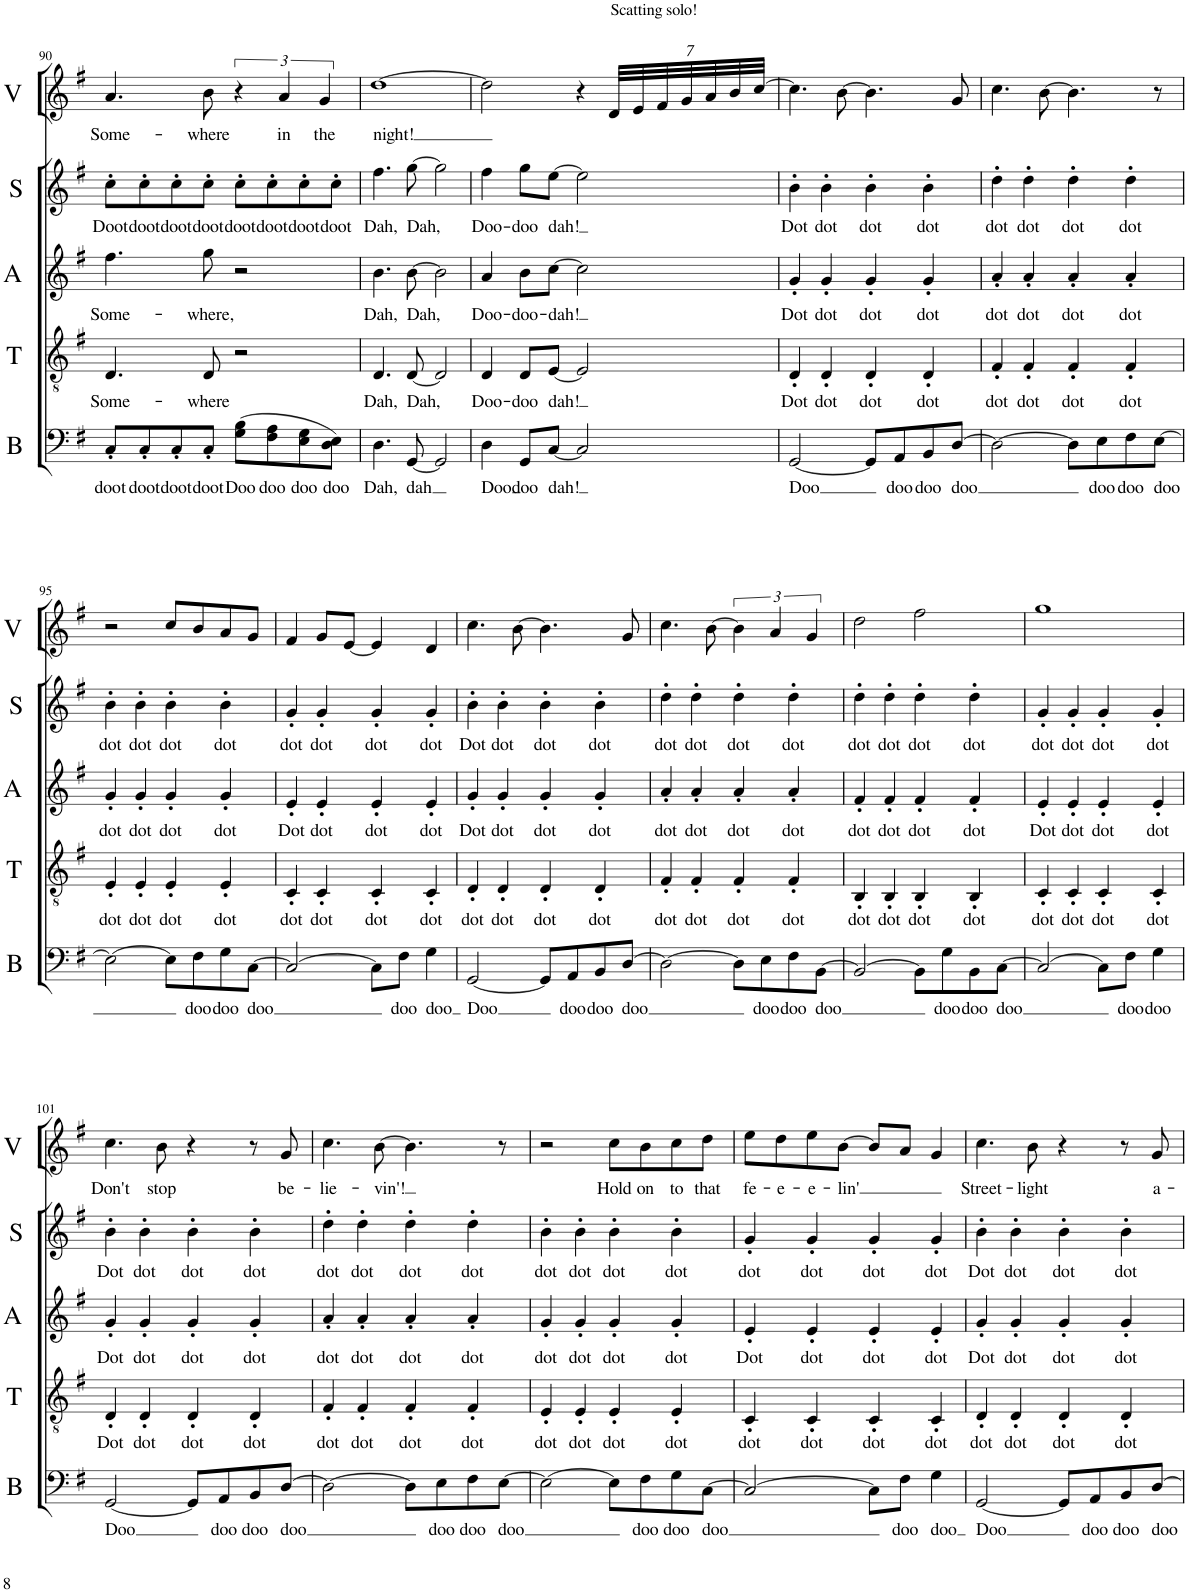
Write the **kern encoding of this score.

**kern	**text	**kern	**text	**kern	**text	**kern	**text	**kern	**text
*part5	*part5	*part4	*part4	*part3	*part3	*part2	*part2	*part1	*part1
*staff5	*staff5	*staff4	*staff4	*staff3	*staff3	*staff2	*staff2	*staff1	*staff1
*I"Bass	*	*I"Tenor	*	*I"Alto	*	*I"Soprano	*	*I"Soloist (Various)	*
*I'B	*	*I'T	*	*I'A	*	*I'S	*	*I'V	*
!!LO:PB:g=z
*clefF4	*	*clefGv2	*	*clefG2	*	*clefG2	*	*clefG2	*
*k[f#]	*	*k[f#]	*	*k[f#]	*	*k[f#]	*	*k[f#]	*
*M4/4	*	*M4/4	*	*M4/4	*	*M4/4	*	*M4/4	*
=90	=90	=90	=90	=90	=90	=90	=90	=90	=90
!	!LO:LY:b	!	!LO:LY:b	!	!LO:LY:b	!	!LO:LY:b	!	!LO:LY:b
8C'/L	doot	4.D/	Some-	4.ff#\	Some-	8cc'\L	Doot	4.a/	Some-
!	!LO:LY:b	!	!	!	!	!	!LO:LY:b	!	!
8C'/	doot	.	.	.	.	8cc'\	doot	.	.
!	!LO:LY:b	!	!	!	!	!	!LO:LY:b	!	!
8C'/	doot	.	.	.	.	8cc'\	doot	.	.
!	!LO:LY:b	!	!LO:LY:b	!	!LO:LY:b	!	!LO:LY:b	!	!LO:LY:b
8C'/J	doot	8D/	-where	8gg\	-where,	8cc'\J	doot	8b\	-where
!	!LO:LY:b	!	!	!	!	!	!LO:LY:b	!	!
(8G\ 8B\L	Doo	2r	.	2r	.	8cc'\L	doot	6r	.
!	!LO:LY:b	!	!	!	!	!	!LO:LY:b	!	!
8F#\ 8A\	doo	.	.	.	.	8cc'\	doot	.	.
!	!	!	!	!	!	!	!	!	!LO:LY:b
.	.	.	.	.	.	.	.	6a/	in
!	!LO:LY:b	!	!	!	!	!	!LO:LY:b	!	!
8E\ 8G\	doo	.	.	.	.	8cc'\	doot	.	.
!	!	!	!	!	!	!	!	!	!LO:LY:b
.	.	.	.	.	.	.	.	6g/	the
!	!LO:LY:b	!	!	!	!	!	!LO:LY:b	!	!
8D\ 8E\J)	doo	.	.	.	.	8cc'\J	doot	.	.
=91	=91	=91	=91	=91	=91	=91	=91	=91	=91
!	!LO:LY:b	!	!LO:LY:b	!	!LO:LY:b	!	!LO:LY:b	!	!LO:LY:b
4.D\	Dah,	4.D/	Dah,	4.b\	Dah,	4.ff#\	Dah,	[1dd	night!
!	!LO:LY:b	!	!LO:LY:b	!	!LO:LY:b	!	!LO:LY:b	!	!
[8GG/	dah	[8D/	Dah,	[8b\	Dah,	[8gg\	Dah,	.	.
2GG/]	.	2D/]	.	2b\]	.	2gg\]	.	.	.
=92	=92	=92	=92	=92	=92	=92	=92	=92	=92
!	!LO:LY:b	!	!LO:LY:b	!	!LO:LY:b	!	!LO:LY:b	!	!
4D\	Doo	4D/	Doo-	4a/	Doo-	4ff#\	Doo-	2dd\]	.
!	!LO:LY:b	!	!LO:LY:b	!	!LO:LY:b	!	!LO:LY:b	!	!
8GG/L	doo	8D/L	-doo	8b\L	-doo-	8gg\L	-doo	.	.
!	!LO:LY:b	!	!LO:LY:b	!	!LO:LY:b	!	!LO:LY:b	!	!
[8C/J	dah!	[8E/J	dah!	[8cc\J	-dah!	[8ee\J	dah!	.	.
2C/]	.	2E/]	.	2cc\]	.	2ee\]	.	4r	.
*	*	*	*	*	*	*	*	*Xbrackettup	*
!	!	!	!	!	!	!	!	!LO:TX:a:t=Scatting solo!	!
.	.	.	.	.	.	.	.	28d/LLL	.
.	.	.	.	.	.	.	.	28e/	.
.	.	.	.	.	.	.	.	28f#/	.
.	.	.	.	.	.	.	.	28g/	.
.	.	.	.	.	.	.	.	28a/	.
.	.	.	.	.	.	.	.	28b/	.
.	.	.	.	.	.	.	.	[28cc/JJJ	.
=93	=93	=93	=93	=93	=93	=93	=93	=93	=93
!	!LO:LY:b	!	!LO:LY:b	!	!LO:LY:b	!	!LO:LY:b	!	!
[2GG/	Doo	4D'/	Dot	4g'/	Dot	4b'\	Dot	4.cc\]	.
!	!	!	!LO:LY:b	!	!LO:LY:b	!	!LO:LY:b	!	!
.	.	4D'/	dot	4g'/	dot	4b'\	dot	.	.
.	.	.	.	.	.	.	.	[8b\	.
!	!	!	!LO:LY:b	!	!LO:LY:b	!	!LO:LY:b	!	!
8GG/L]	.	4D'/	dot	4g'/	dot	4b'\	dot	4.b\]	.
!	!LO:LY:b	!	!	!	!	!	!	!	!
8AA/	doo	.	.	.	.	.	.	.	.
!	!LO:LY:b	!	!LO:LY:b	!	!LO:LY:b	!	!LO:LY:b	!	!
8BB/	doo	4D'/	dot	4g'/	dot	4b'\	dot	.	.
!	!LO:LY:b	!	!	!	!	!	!	!	!
[8D/J	doo	.	.	.	.	.	.	8g/	.
=94	=94	=94	=94	=94	=94	=94	=94	=94	=94
!	!	!	!LO:LY:b	!	!LO:LY:b	!	!LO:LY:b	!	!
2D\_	.	4F#'/	dot	4a'/	dot	4dd'\	dot	4.cc\	.
!	!	!	!LO:LY:b	!	!LO:LY:b	!	!LO:LY:b	!	!
.	.	4F#'/	dot	4a'/	dot	4dd'\	dot	.	.
.	.	.	.	.	.	.	.	[8b\	.
!	!	!	!LO:LY:b	!	!LO:LY:b	!	!LO:LY:b	!	!
8D\L]	.	4F#'/	dot	4a'/	dot	4dd'\	dot	4.b\]	.
!	!LO:LY:b	!	!	!	!	!	!	!	!
8E\	doo	.	.	.	.	.	.	.	.
!	!LO:LY:b	!	!LO:LY:b	!	!LO:LY:b	!	!LO:LY:b	!	!
8F#\	doo	4F#'/	dot	4a'/	dot	4dd'\	dot	.	.
!	!LO:LY:b	!	!	!	!	!	!	!	!
[8E\J	doo	.	.	.	.	.	.	8r	.
!!LO:LB:g=z
=95	=95	=95	=95	=95	=95	=95	=95	=95	=95
!	!	!	!LO:LY:b	!	!LO:LY:b	!	!LO:LY:b	!	!
2E\_	.	4E'/	dot	4g'/	dot	4b'\	dot	2r	.
!	!	!	!LO:LY:b	!	!LO:LY:b	!	!LO:LY:b	!	!
.	.	4E'/	dot	4g'/	dot	4b'\	dot	.	.
!	!	!	!LO:LY:b	!	!LO:LY:b	!	!LO:LY:b	!	!
8E\L]	.	4E'/	dot	4g'/	dot	4b'\	dot	8cc/L	.
!	!LO:LY:b	!	!	!	!	!	!	!	!
8F#\	doo	.	.	.	.	.	.	8b/	.
!	!LO:LY:b	!	!LO:LY:b	!	!LO:LY:b	!	!LO:LY:b	!	!
8G\	doo	4E'/	dot	4g'/	dot	4b'\	dot	8a/	.
!	!LO:LY:b	!	!	!	!	!	!	!	!
[8C\J	doo	.	.	.	.	.	.	8g/J	.
=96	=96	=96	=96	=96	=96	=96	=96	=96	=96
!	!	!	!LO:LY:b	!	!LO:LY:b	!	!LO:LY:b	!	!
2C/_	.	4C'/	dot	4e'/	Dot	4g'/	dot	4f#/	.
!	!	!	!LO:LY:b	!	!LO:LY:b	!	!LO:LY:b	!	!
.	.	4C'/	dot	4e'/	dot	4g'/	dot	8g/L	.
.	.	.	.	.	.	.	.	[8e/J	.
!	!	!	!LO:LY:b	!	!LO:LY:b	!	!LO:LY:b	!	!
8C\L]	.	4C'/	dot	4e'/	dot	4g'/	dot	4e/]	.
!	!LO:LY:b	!	!	!	!	!	!	!	!
8F#\J	doo	.	.	.	.	.	.	.	.
!	!LO:LY:b	!	!LO:LY:b	!	!LO:LY:b	!	!LO:LY:b	!	!
4G\	doo	4C'/	dot	4e'/	dot	4g'/	dot	4d/	.
=97	=97	=97	=97	=97	=97	=97	=97	=97	=97
!	!LO:LY:b	!	!LO:LY:b	!	!LO:LY:b	!	!LO:LY:b	!	!
[2GG/	Doo	4D'/	dot	4g'/	Dot	4b'\	Dot	4.cc\	.
!	!	!	!LO:LY:b	!	!LO:LY:b	!	!LO:LY:b	!	!
.	.	4D'/	dot	4g'/	dot	4b'\	dot	.	.
.	.	.	.	.	.	.	.	[8b\	.
!	!	!	!LO:LY:b	!	!LO:LY:b	!	!LO:LY:b	!	!
8GG/L]	.	4D'/	dot	4g'/	dot	4b'\	dot	4.b\]	.
!	!LO:LY:b	!	!	!	!	!	!	!	!
8AA/	doo	.	.	.	.	.	.	.	.
!	!LO:LY:b	!	!LO:LY:b	!	!LO:LY:b	!	!LO:LY:b	!	!
8BB/	doo	4D'/	dot	4g'/	dot	4b'\	dot	.	.
!	!LO:LY:b	!	!	!	!	!	!	!	!
[8D/J	doo	.	.	.	.	.	.	8g/	.
=98	=98	=98	=98	=98	=98	=98	=98	=98	=98
!	!	!	!LO:LY:b	!	!LO:LY:b	!	!LO:LY:b	!	!
2D\_	.	4F#'/	dot	4a'/	dot	4dd'\	dot	4.cc\	.
!	!	!	!LO:LY:b	!	!LO:LY:b	!	!LO:LY:b	!	!
.	.	4F#'/	dot	4a'/	dot	4dd'\	dot	.	.
.	.	.	.	.	.	.	.	[8b\	.
!	!	!	!LO:LY:b	!	!LO:LY:b	!	!LO:LY:b	!	!
*	*	*	*	*	*	*	*	*brackettup	*
8D\L]	.	4F#'/	dot	4a'/	dot	4dd'\	dot	6b\]	.
!	!LO:LY:b	!	!	!	!	!	!	!	!
8E\	doo	.	.	.	.	.	.	.	.
.	.	.	.	.	.	.	.	6a/	.
!	!LO:LY:b	!	!LO:LY:b	!	!LO:LY:b	!	!LO:LY:b	!	!
8F#\	doo	4F#'/	dot	4a'/	dot	4dd'\	dot	.	.
.	.	.	.	.	.	.	.	6g/	.
!	!LO:LY:b	!	!	!	!	!	!	!	!
[8BB\J	doo	.	.	.	.	.	.	.	.
=99	=99	=99	=99	=99	=99	=99	=99	=99	=99
!	!	!	!LO:LY:b	!	!LO:LY:b	!	!LO:LY:b	!	!
2BB/_	.	4BB'/	dot	4f#'/	dot	4dd'\	dot	2dd\	.
!	!	!	!LO:LY:b	!	!LO:LY:b	!	!LO:LY:b	!	!
.	.	4BB'/	dot	4f#'/	dot	4dd'\	dot	.	.
!	!	!	!LO:LY:b	!	!LO:LY:b	!	!LO:LY:b	!	!
8BB\L]	.	4BB'/	dot	4f#'/	dot	4dd'\	dot	2ff#\	.
!	!LO:LY:b	!	!	!	!	!	!	!	!
8G\	doo	.	.	.	.	.	.	.	.
!	!LO:LY:b	!	!LO:LY:b	!	!LO:LY:b	!	!LO:LY:b	!	!
8BB\	doo	4BB'/	dot	4f#'/	dot	4dd'\	dot	.	.
!	!LO:LY:b	!	!	!	!	!	!	!	!
[8C\J	doo	.	.	.	.	.	.	.	.
=100	=100	=100	=100	=100	=100	=100	=100	=100	=100
!	!	!	!LO:LY:b	!	!LO:LY:b	!	!LO:LY:b	!	!
2C/_	.	4C'/	dot	4e'/	Dot	4g'/	dot	1gg	.
!	!	!	!LO:LY:b	!	!LO:LY:b	!	!LO:LY:b	!	!
.	.	4C'/	dot	4e'/	dot	4g'/	dot	.	.
!	!	!	!LO:LY:b	!	!LO:LY:b	!	!LO:LY:b	!	!
8C\L]	.	4C'/	dot	4e'/	dot	4g'/	dot	.	.
!	!LO:LY:b	!	!	!	!	!	!	!	!
8F#\J	doo	.	.	.	.	.	.	.	.
!	!LO:LY:b	!	!LO:LY:b	!	!LO:LY:b	!	!LO:LY:b	!	!
4G\	doo	4C'/	dot	4e'/	dot	4g'/	dot	.	.
!!LO:LB:g=z
=101	=101	=101	=101	=101	=101	=101	=101	=101	=101
!	!LO:LY:b	!	!LO:LY:b	!	!LO:LY:b	!	!LO:LY:b	!	!LO:LY:b
[2GG/	Doo	4D'/	Dot	4g'/	Dot	4b'\	Dot	4.cc\	Don't
!	!	!	!LO:LY:b	!	!LO:LY:b	!	!LO:LY:b	!	!
.	.	4D'/	dot	4g'/	dot	4b'\	dot	.	.
!	!	!	!	!	!	!	!	!	!LO:LY:b
.	.	.	.	.	.	.	.	8b\	stop
!	!	!	!LO:LY:b	!	!LO:LY:b	!	!LO:LY:b	!	!
8GG/L]	.	4D'/	dot	4g'/	dot	4b'\	dot	4r	.
!	!LO:LY:b	!	!	!	!	!	!	!	!
8AA/	doo	.	.	.	.	.	.	.	.
!	!LO:LY:b	!	!LO:LY:b	!	!LO:LY:b	!	!LO:LY:b	!	!
8BB/	doo	4D'/	dot	4g'/	dot	4b'\	dot	8r	.
!	!LO:LY:b	!	!	!	!	!	!	!	!LO:LY:b
[8D/J	doo	.	.	.	.	.	.	8g/	be-
=102	=102	=102	=102	=102	=102	=102	=102	=102	=102
!	!	!	!LO:LY:b	!	!LO:LY:b	!	!LO:LY:b	!	!LO:LY:b
2D\_	.	4F#'/	dot	4a'/	dot	4dd'\	dot	4.cc\	-lie-
!	!	!	!LO:LY:b	!	!LO:LY:b	!	!LO:LY:b	!	!
.	.	4F#'/	dot	4a'/	dot	4dd'\	dot	.	.
!	!	!	!	!	!	!	!	!	!LO:LY:b
.	.	.	.	.	.	.	.	[8b\	-vin'!
!	!	!	!LO:LY:b	!	!LO:LY:b	!	!LO:LY:b	!	!
8D\L]	.	4F#'/	dot	4a'/	dot	4dd'\	dot	4.b\]	.
!	!LO:LY:b	!	!	!	!	!	!	!	!
8E\	doo	.	.	.	.	.	.	.	.
!	!LO:LY:b	!	!LO:LY:b	!	!LO:LY:b	!	!LO:LY:b	!	!
8F#\	doo	4F#'/	dot	4a'/	dot	4dd'\	dot	.	.
!	!LO:LY:b	!	!	!	!	!	!	!	!
[8E\J	doo	.	.	.	.	.	.	8r	.
=103	=103	=103	=103	=103	=103	=103	=103	=103	=103
!	!	!	!LO:LY:b	!	!LO:LY:b	!	!LO:LY:b	!	!
2E\_	.	4E'/	dot	4g'/	dot	4b'\	dot	2r	.
!	!	!	!LO:LY:b	!	!LO:LY:b	!	!LO:LY:b	!	!
.	.	4E'/	dot	4g'/	dot	4b'\	dot	.	.
!	!	!	!LO:LY:b	!	!LO:LY:b	!	!LO:LY:b	!	!LO:LY:b
8E\L]	.	4E'/	dot	4g'/	dot	4b'\	dot	8cc\L	Hold
!	!LO:LY:b	!	!	!	!	!	!	!	!LO:LY:b
8F#\	doo	.	.	.	.	.	.	8b\	on
!	!LO:LY:b	!	!LO:LY:b	!	!LO:LY:b	!	!LO:LY:b	!	!LO:LY:b
8G\	doo	4E'/	dot	4g'/	dot	4b'\	dot	8cc\	to
!	!LO:LY:b	!	!	!	!	!	!	!	!LO:LY:b
[8C\J	doo	.	.	.	.	.	.	8dd\J	that
=104	=104	=104	=104	=104	=104	=104	=104	=104	=104
!	!	!	!LO:LY:b	!	!LO:LY:b	!	!LO:LY:b	!	!LO:LY:b
2C/_	.	4C'/	dot	4e'/	Dot	4g'/	dot	8ee\L	fe-
!	!	!	!	!	!	!	!	!	!LO:LY:b
.	.	.	.	.	.	.	.	8dd\	-e-
!	!	!	!LO:LY:b	!	!LO:LY:b	!	!LO:LY:b	!	!LO:LY:b
.	.	4C'/	dot	4e'/	dot	4g'/	dot	8ee\	-e-
!	!	!	!	!	!	!	!	!	!LO:LY:b
.	.	.	.	.	.	.	.	[8b\J	-lin'
!	!	!	!LO:LY:b	!	!LO:LY:b	!	!LO:LY:b	!	!
8C\L]	.	4C'/	dot	4e'/	dot	4g'/	dot	8b/L]	.
!	!LO:LY:b	!	!	!	!	!	!	!	!
8F#\J	doo	.	.	.	.	.	.	8a/J	.
!	!LO:LY:b	!	!LO:LY:b	!	!LO:LY:b	!	!LO:LY:b	!	!
4G\	doo	4C'/	dot	4e'/	dot	4g'/	dot	4g/	.
=105	=105	=105	=105	=105	=105	=105	=105	=105	=105
!	!LO:LY:b	!	!LO:LY:b	!	!LO:LY:b	!	!LO:LY:b	!	!LO:LY:b
[2GG/	Doo	4D'/	dot	4g'/	Dot	4b'\	Dot	4.cc\	Street-
!	!	!	!LO:LY:b	!	!LO:LY:b	!	!LO:LY:b	!	!
.	.	4D'/	dot	4g'/	dot	4b'\	dot	.	.
!	!	!	!	!	!	!	!	!	!LO:LY:b
.	.	.	.	.	.	.	.	8b\	-light
!	!	!	!LO:LY:b	!	!LO:LY:b	!	!LO:LY:b	!	!
8GG/L]	.	4D'/	dot	4g'/	dot	4b'\	dot	4r	.
!	!LO:LY:b	!	!	!	!	!	!	!	!
8AA/	doo	.	.	.	.	.	.	.	.
!	!LO:LY:b	!	!LO:LY:b	!	!LO:LY:b	!	!LO:LY:b	!	!
8BB/	doo	4D'/	dot	4g'/	dot	4b'\	dot	8r	.
!	!LO:LY:b	!	!	!	!	!	!	!	!LO:LY:b
[8D/J	doo	.	.	.	.	.	.	8g/	a-
=	=	=	=	=	=	=	=	=	=
*-	*-	*-	*-	*-	*-	*-	*-	*-	*-
